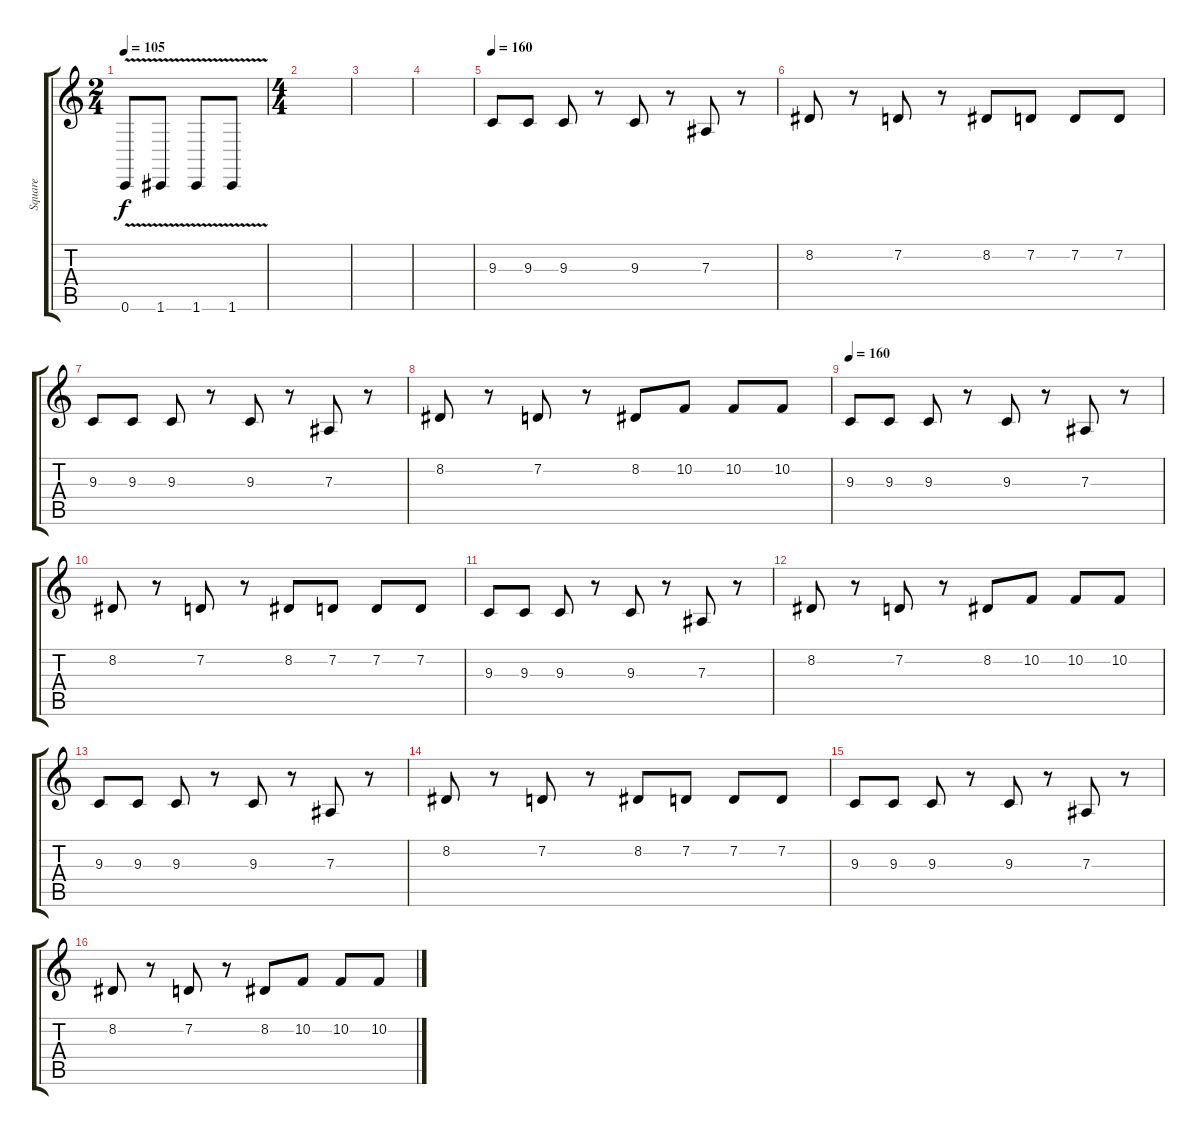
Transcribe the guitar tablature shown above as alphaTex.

\track ("Square" "Square") {instrument lead1square}
\staff {score tabs}
\tuning (C4 G3 Eb3 Bb2 F2 C2) {hide}
\ts (2 4)
\tempo 105
\clef g2
\ks c
0.6{v}.8{dy f} 1.6{v}.8 1.6{v}.8 1.6{v}.8 |
\ts (4 4)
|
|
|
\tempo 160
9.3.8{volume 8} 9.3.8 9.3.8 r.8 9.3.8 r.8 7.3.8 r.8 |
8.2.8 r.8 7.2.8 r.8 8.2.8 7.2.8 7.2.8 7.2.8 |
9.3.8 9.3.8 9.3.8 r.8 9.3.8 r.8 7.3.8 r.8 |
8.2.8 r.8 7.2.8 r.8 8.2.8 10.2.8 10.2.8 10.2.8 |
\tempo 160
9.3.8{volume 10} 9.3.8 9.3.8 r.8 9.3.8 r.8 7.3.8 r.8 |
8.2.8 r.8 7.2.8 r.8 8.2.8 7.2.8 7.2.8 7.2.8 |
9.3.8 9.3.8 9.3.8 r.8 9.3.8 r.8 7.3.8 r.8 |
8.2.8 r.8 7.2.8 r.8 8.2.8 10.2.8 10.2.8 10.2.8 |
9.3.8{volume 13} 9.3.8 9.3.8 r.8 9.3.8 r.8 7.3.8 r.8 |
8.2.8 r.8 7.2.8 r.8 8.2.8 7.2.8 7.2.8 7.2.8 |
9.3.8 9.3.8 9.3.8 r.8 9.3.8 r.8 7.3.8 r.8 |
8.2.8 r.8 7.2.8 r.8 8.2.8 10.2.8 10.2.8 10.2.8
